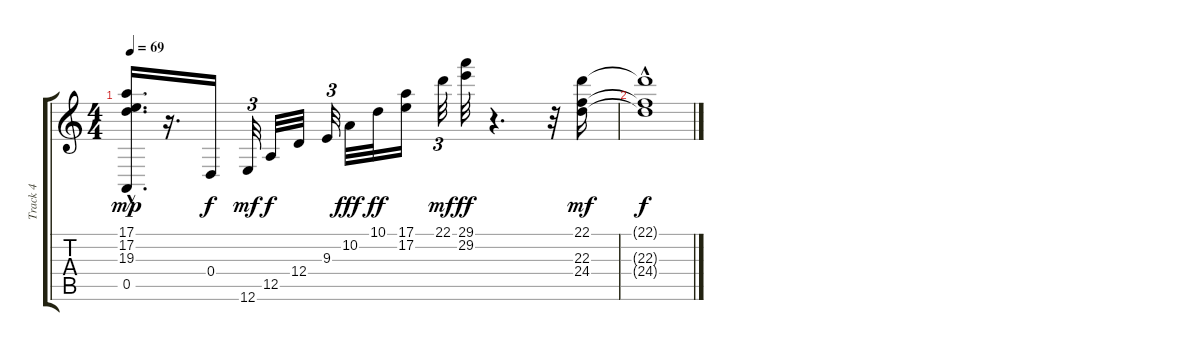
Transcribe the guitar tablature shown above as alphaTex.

\track ("Track 4" "Track 4") {instrument acousticgrandpiano}
\staff {score tabs}
\tuning (E4 B3 G3 D3 A2 E2) {hide}
\ts (4 4)
\tempo 69
\clef g2
\ks c
(17.1{hac} 17.2{hac} 19.3{hac} 0.5{hac}).16{d dy mp} r.16{d} 0.4.16{dy f} 12.6.32{tu (3 2) dy mf} 12.5.32{dy f} 12.4.32 9.3.32{tu (3 2)} 10.2.32{dy fff} 10.1.32{dy ff} (17.1 17.2).16 22.1.32{tu (3 2) dy mf} (29.1 29.2).32{dy ff} r.4{d} r.32 (22.1 22.3 24.4).16{dy mf} |
(22.1{t} 22.3{hac t} 24.4{hac t}).1{dy f}
